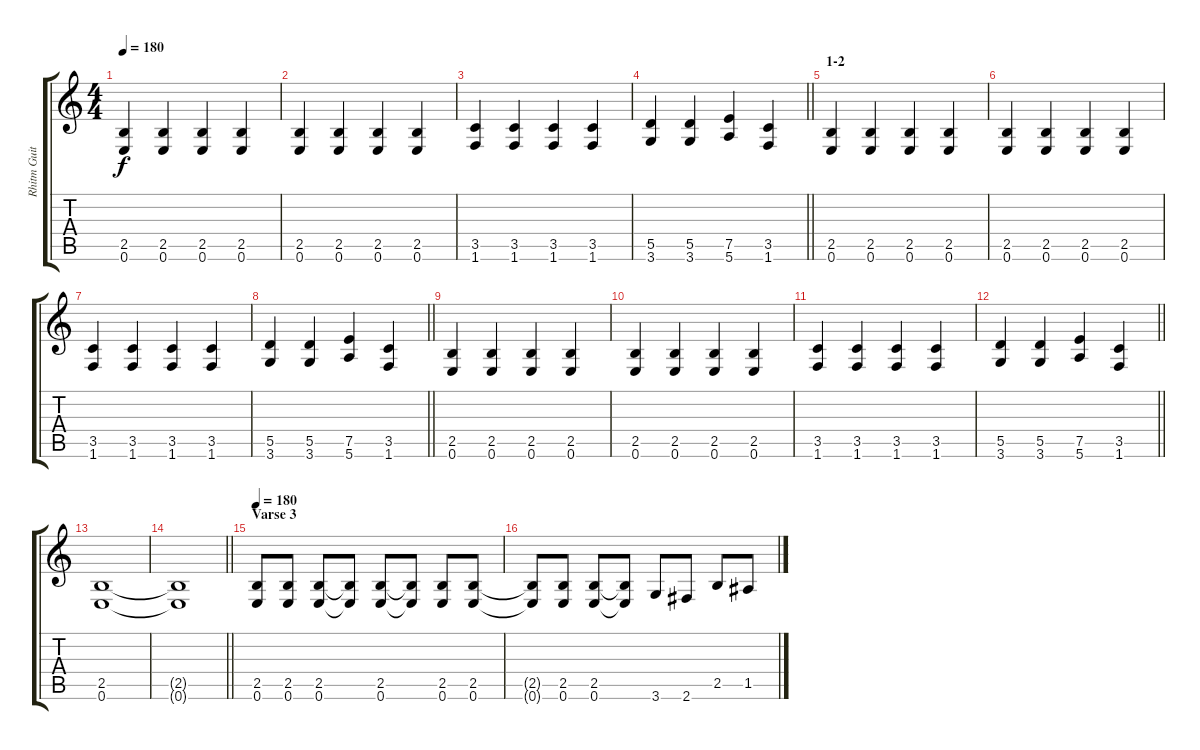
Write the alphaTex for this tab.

\track ("Rhitm Guitar" "Rhitm Guit") {instrument distortionguitar}
\staff {score tabs}
\tuning (E4 B3 G3 D3 A2 E2) {hide}
\ts (4 4)
\tempo 180
\clef g2
\ks c
(2.5 0.6).4{dy f} (2.5 0.6).4 (2.5 0.6).4 (2.5 0.6).4 |
(2.5 0.6).4 (2.5 0.6).4 (2.5 0.6).4 (2.5 0.6).4 |
(3.5 1.6).4 (3.5 1.6).4 (3.5 1.6).4 (3.5 1.6).4 |
\barLineRight lightlight
(5.5 3.6).4 (5.5 3.6).4 (7.5 5.6).4 (3.5 1.6).4 |
\section ("" "1-2")
(2.5 0.6).4 (2.5 0.6).4 (2.5 0.6).4 (2.5 0.6).4 |
(2.5 0.6).4 (2.5 0.6).4 (2.5 0.6).4 (2.5 0.6).4 |
(3.5 1.6).4 (3.5 1.6).4 (3.5 1.6).4 (3.5 1.6).4 |
\barLineRight lightlight
(5.5 3.6).4 (5.5 3.6).4 (7.5 5.6).4 (3.5 1.6).4 |
(2.5 0.6).4 (2.5 0.6).4 (2.5 0.6).4 (2.5 0.6).4 |
(2.5 0.6).4 (2.5 0.6).4 (2.5 0.6).4 (2.5 0.6).4 |
(3.5 1.6).4 (3.5 1.6).4 (3.5 1.6).4 (3.5 1.6).4 |
\barLineRight lightlight
(5.5 3.6).4 (5.5 3.6).4 (7.5 5.6).4 (3.5 1.6).4 |
(2.5 0.6).1 |
\barLineRight lightlight
(2.5{t} 0.6{t}).1 |
\section ("" "Varse 3")
\tempo 180
(2.5 0.6).8 (2.5 0.6).8 (2.5 0.6).8 (2.5{t} 0.6{t}).8 (2.5 0.6).8 (2.5{t} 0.6{t}).8 (2.5 0.6).8 (2.5 0.6).8 |
(2.5{t} 0.6{t}).8 (2.5 0.6).8 (2.5 0.6).8 (2.5{t} 0.6{t}).8 3.6.8 2.6.8 2.5.8 1.5.8
